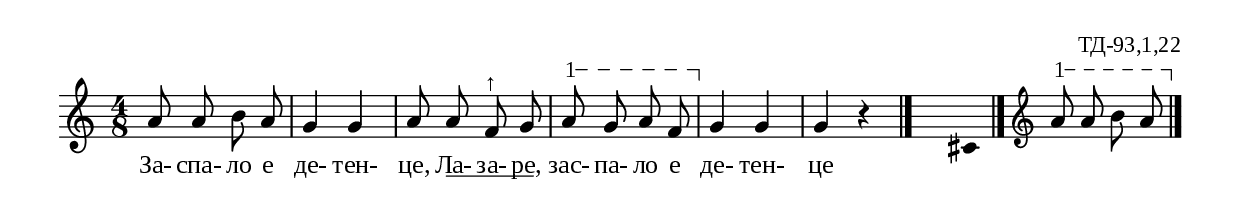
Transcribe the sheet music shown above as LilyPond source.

%{
laz_093_1_22
%}

\include "td-preamble.ly"

\score {
\relative c'' {
%%\tempo 4 = 138
\time 4/8
a8\noBeam a b a\noBeam | g4 g | a8\noBeam a f^"↑"\noBeam g | 
\varA
a\startTextSpan\noBeam g a\noBeam f\stopTextSpan | 
g4 g | g r
 \bar "|." 
s4. \fixB cis,8 \fixC
  \bar "|." 
\set Score.measureLength = #(ly:make-moment 1 16)  
 s16 \bar ""  
 \set Score.measureLength = #(ly:make-moment 4 8)  
 \clef treble 
\varA
a'8\startTextSpan\noBeam a b\noBeam a\stopTextSpan   
  \bar "|."  
}
\addlyrics { За- спа- ло е де- тен- це, 
Ла- \startTextSpan за- ре, \stopTextSpan зас- па- ло е де- тен- це }
%
\layout {
  indent = #0
  line-width = 190\mm
  ragged-right=##f
\context {
      \Lyrics
      \consists "Text_spanner_engraver"
      \override TextSpanner #'direction = #DOWN
      \override TextSpanner #'style = #'line    
      \override TextSpanner #'outside-staff-priority = ##f
      \override TextSpanner #'padding = #0.2 % sets the distance of the line from the lyrics
      \override TextSpanner #'bound-details =
      #`((left . ((Y . 0)
                  (padding . 0)
                  (attach-dir . ,LEFT)))
         (left-broken . ((end-on-note . #t)))
         (right . ((Y . 0)
                   (padding . 0)
                   (attach-dir . ,RIGHT))))
    }
  
}
%
\midi { 
	\context {
		\Score
		tempoWholesPerMinute = #(ly:make-moment 138 4)
		}
	}
}
%
\header{
  opus = "ТД-93,1,22"
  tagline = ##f
}


